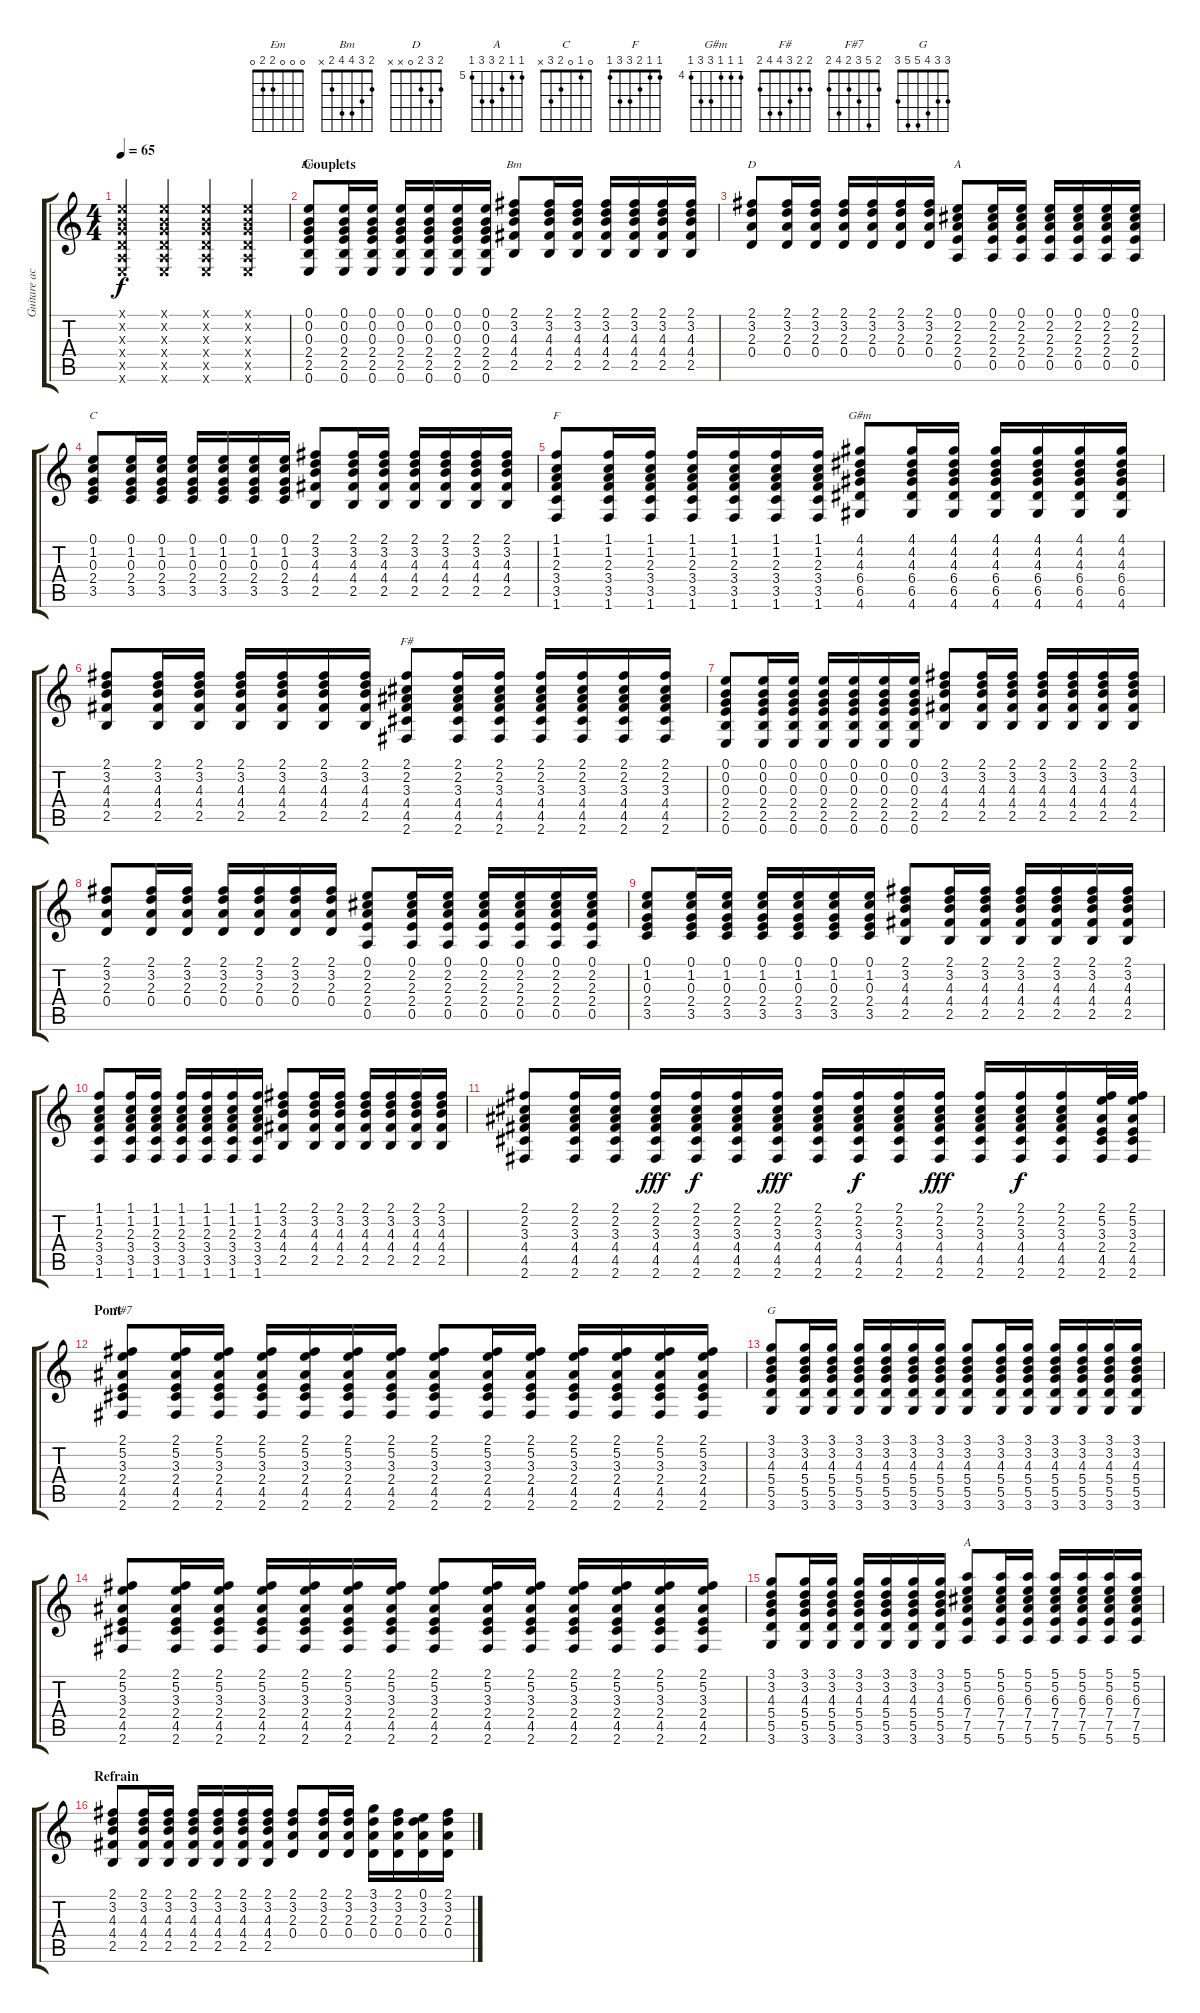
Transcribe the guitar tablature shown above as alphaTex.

\track ("Guitare acoustique" "Guitare ac") {instrument acousticguitarnylon}
\staff {score tabs}
\tuning (E4 B3 G3 D3 A2 E2) {hide}
\chord ("Em" 0 0 0 2 2 0)
\chord ("Bm" 2 3 4 4 2 x)
\chord ("D" 2 3 2 0 x x)
\chord ("A" 0 2 2 2 0 x)
\chord ("C" 0 1 0 2 3 x)
\chord ("F" 1 1 2 3 3 1)
\chord ("G#m" 4 4 4 6 6 4) {firstfret 4}
\chord ("F#" 2 2 3 4 4 2)
\chord ("F#7" 2 5 3 2 4 2)
\chord ("G" 3 3 4 5 5 3)
\chord ("A" 5 5 6 7 7 5) {firstfret 5}
\ts (4 4)
\tempo 65
\clef g2
\ks c
(0.1{x} 0.2{x} 0.3{x} 0.4{x} 0.5{x} 0.6{x}).4{dy f instrument acousticguitarnylon} (0.1{x} 0.2{x} 0.3{x} 0.4{x} 0.5{x} 0.6{x}).4 (0.1{x} 0.2{x} 0.3{x} 0.4{x} 0.5{x} 0.6{x}).4 (0.1{x} 0.2{x} 0.3{x} 0.4{x} 0.5{x} 0.6{x}).4 |
\section ("" "Couplets")
(0.1 0.2 0.3 2.4 2.5 0.6).8{ch "Em"} (0.1 0.2 0.3 2.4 2.5 0.6).16 (0.1 0.2 0.3 2.4 2.5 0.6).16 (0.1 0.2 0.3 2.4 2.5 0.6).16 (0.1 0.2 0.3 2.4 2.5 0.6).16 (0.1 0.2 0.3 2.4 2.5 0.6).16 (0.1 0.2 0.3 2.4 2.5 0.6).16 (2.1 3.2 4.3 4.4 2.5).8{ch "Bm"} (2.1 3.2 4.3 4.4 2.5).16 (2.1 3.2 4.3 4.4 2.5).16 (2.1 3.2 4.3 4.4 2.5).16 (2.1 3.2 4.3 4.4 2.5).16 (2.1 3.2 4.3 4.4 2.5).16 (2.1 3.2 4.3 4.4 2.5).16 |
(2.1 3.2 2.3 0.4).8{ch "D"} (2.1 3.2 2.3 0.4).16 (2.1 3.2 2.3 0.4).16 (2.1 3.2 2.3 0.4).16 (2.1 3.2 2.3 0.4).16 (2.1 3.2 2.3 0.4).16 (2.1 3.2 2.3 0.4).16 (0.1 2.2 2.3 2.4 0.5).8{ch "A"} (0.1 2.2 2.3 2.4 0.5).16 (0.1 2.2 2.3 2.4 0.5).16 (0.1 2.2 2.3 2.4 0.5).16 (0.1 2.2 2.3 2.4 0.5).16 (0.1 2.2 2.3 2.4 0.5).16 (0.1 2.2 2.3 2.4 0.5).16 |
(0.1 1.2 0.3 2.4 3.5).8{ch "C"} (0.1 1.2 0.3 2.4 3.5).16 (0.1 1.2 0.3 2.4 3.5).16 (0.1 1.2 0.3 2.4 3.5).16 (0.1 1.2 0.3 2.4 3.5).16 (0.1 1.2 0.3 2.4 3.5).16 (0.1 1.2 0.3 2.4 3.5).16 (2.1 3.2 4.3 4.4 2.5).8 (2.1 3.2 4.3 4.4 2.5).16 (2.1 3.2 4.3 4.4 2.5).16 (2.1 3.2 4.3 4.4 2.5).16 (2.1 3.2 4.3 4.4 2.5).16 (2.1 3.2 4.3 4.4 2.5).16 (2.1 3.2 4.3 4.4 2.5).16 |
(1.1 1.2 2.3 3.4 3.5 1.6).8{ch "F"} (1.1 1.2 2.3 3.4 3.5 1.6).16 (1.1 1.2 2.3 3.4 3.5 1.6).16 (1.1 1.2 2.3 3.4 3.5 1.6).16 (1.1 1.2 2.3 3.4 3.5 1.6).16 (1.1 1.2 2.3 3.4 3.5 1.6).16 (1.1 1.2 2.3 3.4 3.5 1.6).16 (4.1 4.2 4.3 6.4 6.5 4.6).8{ch "G#m"} (4.1 4.2 4.3 6.4 6.5 4.6).16 (4.1 4.2 4.3 6.4 6.5 4.6).16 (4.1 4.2 4.3 6.4 6.5 4.6).16 (4.1 4.2 4.3 6.4 6.5 4.6).16 (4.1 4.2 4.3 6.4 6.5 4.6).16 (4.1 4.2 4.3 6.4 6.5 4.6).16 |
(2.1 3.2 4.3 4.4 2.5).8 (2.1 3.2 4.3 4.4 2.5).16 (2.1 3.2 4.3 4.4 2.5).16 (2.1 3.2 4.3 4.4 2.5).16 (2.1 3.2 4.3 4.4 2.5).16 (2.1 3.2 4.3 4.4 2.5).16 (2.1 3.2 4.3 4.4 2.5).16 (2.1 2.2 3.3 4.4 4.5 2.6).8{ch "F#"} (2.1 2.2 3.3 4.4 4.5 2.6).16 (2.1 2.2 3.3 4.4 4.5 2.6).16 (2.1 2.2 3.3 4.4 4.5 2.6).16 (2.1 2.2 3.3 4.4 4.5 2.6).16 (2.1 2.2 3.3 4.4 4.5 2.6).16 (2.1 2.2 3.3 4.4 4.5 2.6).16 |
(0.1 0.2 0.3 2.4 2.5 0.6).8 (0.1 0.2 0.3 2.4 2.5 0.6).16 (0.1 0.2 0.3 2.4 2.5 0.6).16 (0.1 0.2 0.3 2.4 2.5 0.6).16 (0.1 0.2 0.3 2.4 2.5 0.6).16 (0.1 0.2 0.3 2.4 2.5 0.6).16 (0.1 0.2 0.3 2.4 2.5 0.6).16 (2.1 3.2 4.3 4.4 2.5).8 (2.1 3.2 4.3 4.4 2.5).16 (2.1 3.2 4.3 4.4 2.5).16 (2.1 3.2 4.3 4.4 2.5).16 (2.1 3.2 4.3 4.4 2.5).16 (2.1 3.2 4.3 4.4 2.5).16 (2.1 3.2 4.3 4.4 2.5).16 |
(2.1 3.2 2.3 0.4).8 (2.1 3.2 2.3 0.4).16 (2.1 3.2 2.3 0.4).16 (2.1 3.2 2.3 0.4).16 (2.1 3.2 2.3 0.4).16 (2.1 3.2 2.3 0.4).16 (2.1 3.2 2.3 0.4).16 (0.1 2.2 2.3 2.4 0.5).8 (0.1 2.2 2.3 2.4 0.5).16 (0.1 2.2 2.3 2.4 0.5).16 (0.1 2.2 2.3 2.4 0.5).16 (0.1 2.2 2.3 2.4 0.5).16 (0.1 2.2 2.3 2.4 0.5).16 (0.1 2.2 2.3 2.4 0.5).16 |
(0.1 1.2 0.3 2.4 3.5).8 (0.1 1.2 0.3 2.4 3.5).16 (0.1 1.2 0.3 2.4 3.5).16 (0.1 1.2 0.3 2.4 3.5).16 (0.1 1.2 0.3 2.4 3.5).16 (0.1 1.2 0.3 2.4 3.5).16 (0.1 1.2 0.3 2.4 3.5).16 (2.1 3.2 4.3 4.4 2.5).8 (2.1 3.2 4.3 4.4 2.5).16 (2.1 3.2 4.3 4.4 2.5).16 (2.1 3.2 4.3 4.4 2.5).16 (2.1 3.2 4.3 4.4 2.5).16 (2.1 3.2 4.3 4.4 2.5).16 (2.1 3.2 4.3 4.4 2.5).16 |
(1.1 1.2 2.3 3.4 3.5 1.6).8 (1.1 1.2 2.3 3.4 3.5 1.6).16 (1.1 1.2 2.3 3.4 3.5 1.6).16 (1.1 1.2 2.3 3.4 3.5 1.6).16 (1.1 1.2 2.3 3.4 3.5 1.6).16 (1.1 1.2 2.3 3.4 3.5 1.6).16 (1.1 1.2 2.3 3.4 3.5 1.6).16 (2.1 3.2 4.3 4.4 2.5).8 (2.1 3.2 4.3 4.4 2.5).16 (2.1 3.2 4.3 4.4 2.5).16 (2.1 3.2 4.3 4.4 2.5).16 (2.1 3.2 4.3 4.4 2.5).16 (2.1 3.2 4.3 4.4 2.5).16 (2.1 3.2 4.3 4.4 2.5).16 |
(2.1 2.2 3.3 4.4 4.5 2.6).8 (2.1 2.2 3.3 4.4 4.5 2.6).16 (2.1 2.2 3.3 4.4 4.5 2.6).16 (2.1 2.2 3.3 4.4 4.5 2.6).16{dy fff} (2.1 2.2 3.3 4.4 4.5 2.6).16{dy f} (2.1 2.2 3.3 4.4 4.5 2.6).16 (2.1 2.2 3.3 4.4 4.5 2.6).16{dy fff} (2.1 2.2 3.3 4.4 4.5 2.6).16 (2.1 2.2 3.3 4.4 4.5 2.6).16{dy f} (2.1 2.2 3.3 4.4 4.5 2.6).16 (2.1 2.2 3.3 4.4 4.5 2.6).16{dy fff} (2.1 2.2 3.3 4.4 4.5 2.6).16 (2.1 2.2 3.3 4.4 4.5 2.6).16{dy f} (2.1 2.2 3.3 4.4 4.5 2.6).16 (2.1 5.2 3.3 2.4 4.5 2.6).32 (2.1 5.2 3.3 2.4 4.5 2.6).32 |
\section ("" "Pont")
(2.1 5.2 3.3 2.4 4.5 2.6).8{ch "F#7"} (2.1 5.2 3.3 2.4 4.5 2.6).16 (2.1 5.2 3.3 2.4 4.5 2.6).16 (2.1 5.2 3.3 2.4 4.5 2.6).16 (2.1 5.2 3.3 2.4 4.5 2.6).16 (2.1 5.2 3.3 2.4 4.5 2.6).16 (2.1 5.2 3.3 2.4 4.5 2.6).16 (2.1 5.2 3.3 2.4 4.5 2.6).8 (2.1 5.2 3.3 2.4 4.5 2.6).16 (2.1 5.2 3.3 2.4 4.5 2.6).16 (2.1 5.2 3.3 2.4 4.5 2.6).16 (2.1 5.2 3.3 2.4 4.5 2.6).16 (2.1 5.2 3.3 2.4 4.5 2.6).16 (2.1 5.2 3.3 2.4 4.5 2.6).16 |
(3.1 3.2 4.3 5.4 5.5 3.6).8{ch "G"} (3.1 3.2 4.3 5.4 5.5 3.6).16 (3.1 3.2 4.3 5.4 5.5 3.6).16 (3.1 3.2 4.3 5.4 5.5 3.6).16 (3.1 3.2 4.3 5.4 5.5 3.6).16 (3.1 3.2 4.3 5.4 5.5 3.6).16 (3.1 3.2 4.3 5.4 5.5 3.6).16 (3.1 3.2 4.3 5.4 5.5 3.6).8 (3.1 3.2 4.3 5.4 5.5 3.6).16 (3.1 3.2 4.3 5.4 5.5 3.6).16 (3.1 3.2 4.3 5.4 5.5 3.6).16 (3.1 3.2 4.3 5.4 5.5 3.6).16 (3.1 3.2 4.3 5.4 5.5 3.6).16 (3.1 3.2 4.3 5.4 5.5 3.6).16 |
(2.1 5.2 3.3 2.4 4.5 2.6).8 (2.1 5.2 3.3 2.4 4.5 2.6).16 (2.1 5.2 3.3 2.4 4.5 2.6).16 (2.1 5.2 3.3 2.4 4.5 2.6).16 (2.1 5.2 3.3 2.4 4.5 2.6).16 (2.1 5.2 3.3 2.4 4.5 2.6).16 (2.1 5.2 3.3 2.4 4.5 2.6).16 (2.1 5.2 3.3 2.4 4.5 2.6).8 (2.1 5.2 3.3 2.4 4.5 2.6).16 (2.1 5.2 3.3 2.4 4.5 2.6).16 (2.1 5.2 3.3 2.4 4.5 2.6).16 (2.1 5.2 3.3 2.4 4.5 2.6).16 (2.1 5.2 3.3 2.4 4.5 2.6).16 (2.1 5.2 3.3 2.4 4.5 2.6).16 |
(3.1 3.2 4.3 5.4 5.5 3.6).8 (3.1 3.2 4.3 5.4 5.5 3.6).16 (3.1 3.2 4.3 5.4 5.5 3.6).16 (3.1 3.2 4.3 5.4 5.5 3.6).16 (3.1 3.2 4.3 5.4 5.5 3.6).16 (3.1 3.2 4.3 5.4 5.5 3.6).16 (3.1 3.2 4.3 5.4 5.5 3.6).16 (5.1 5.2 6.3 7.4 7.5 5.6).8{ch "A"} (5.1 5.2 6.3 7.4 7.5 5.6).16 (5.1 5.2 6.3 7.4 7.5 5.6).16 (5.1 5.2 6.3 7.4 7.5 5.6).16 (5.1 5.2 6.3 7.4 7.5 5.6).16 (5.1 5.2 6.3 7.4 7.5 5.6).16 (5.1 5.2 6.3 7.4 7.5 5.6).16 |
\section ("" "Refrain")
(2.1 3.2 4.3 4.4 2.5).8 (2.1 3.2 4.3 4.4 2.5).16 (2.1 3.2 4.3 4.4 2.5).16 (2.1 3.2 4.3 4.4 2.5).16 (2.1 3.2 4.3 4.4 2.5).16 (2.1 3.2 4.3 4.4 2.5).16 (2.1 3.2 4.3 4.4 2.5).16 (2.1 3.2 2.3 0.4).8 (2.1 3.2 2.3 0.4).16 (2.1 3.2 2.3 0.4).16 (3.1 3.2 2.3 0.4).16 (2.1 3.2 2.3 0.4).16 (0.1 3.2 2.3 0.4).16 (2.1 3.2 2.3 0.4).16
